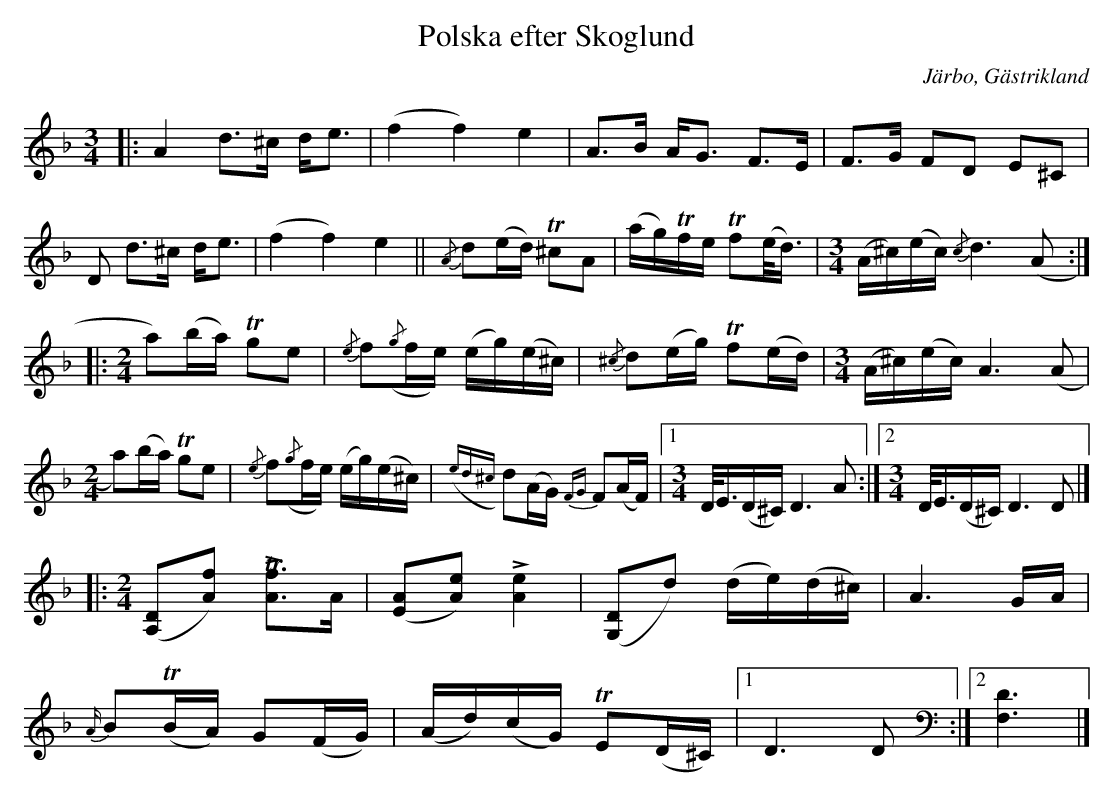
X:1
T: Polska efter Skoglund
O: Järbo, Gästrikland
M: 3/4
L: 1/16
K: Dm
|:A4 d2>^c2 d2<e2 |(f4f4) e4| A2>B2 A2<G2 F2>E2|F2>G2 F2D2 E2^C2|D2 d2>^c2 d2<e2 |(f4f4) e4||{/A}d2(ed)  T^c2A2 |(ag)Tfe  Tf2(e<d) |[M:3/4] (A^c)(ec) {/c}d4>(A4:|
|:[M:2/4]a2)(ba) Tg2e2 | {/e}f2({/g}fe) (eg)(e^c) | {/^c}d2(eg) Tf2(ed) |[M:3/4] (A^c)(ec) A6 (A2|
[M:2/4] a2)(ba)  Tg2e2| {/e}f2({/g}fe) (eg)(e^c)| ({ed^c}d2)(AG)  {FG}F2(AF)|[1 [M:3/4] D<E(D^C)  D4>A4:|[2[M:3/4] D<E(D^C)  D4>D4|]
|:[M:2/4]([A,2D2][A2f2]) L[A2Tf2]>A2 | ([E2A2][A2e2]) L[A4e4] | ([G,2D2]d2) (de)(d^c) | A6GA |
{A/}B2T(BA) G2(FG) | (Ad)(cG) TE2(D^C) |[1 D4>D4 :|[2 [F,6D6] |]
